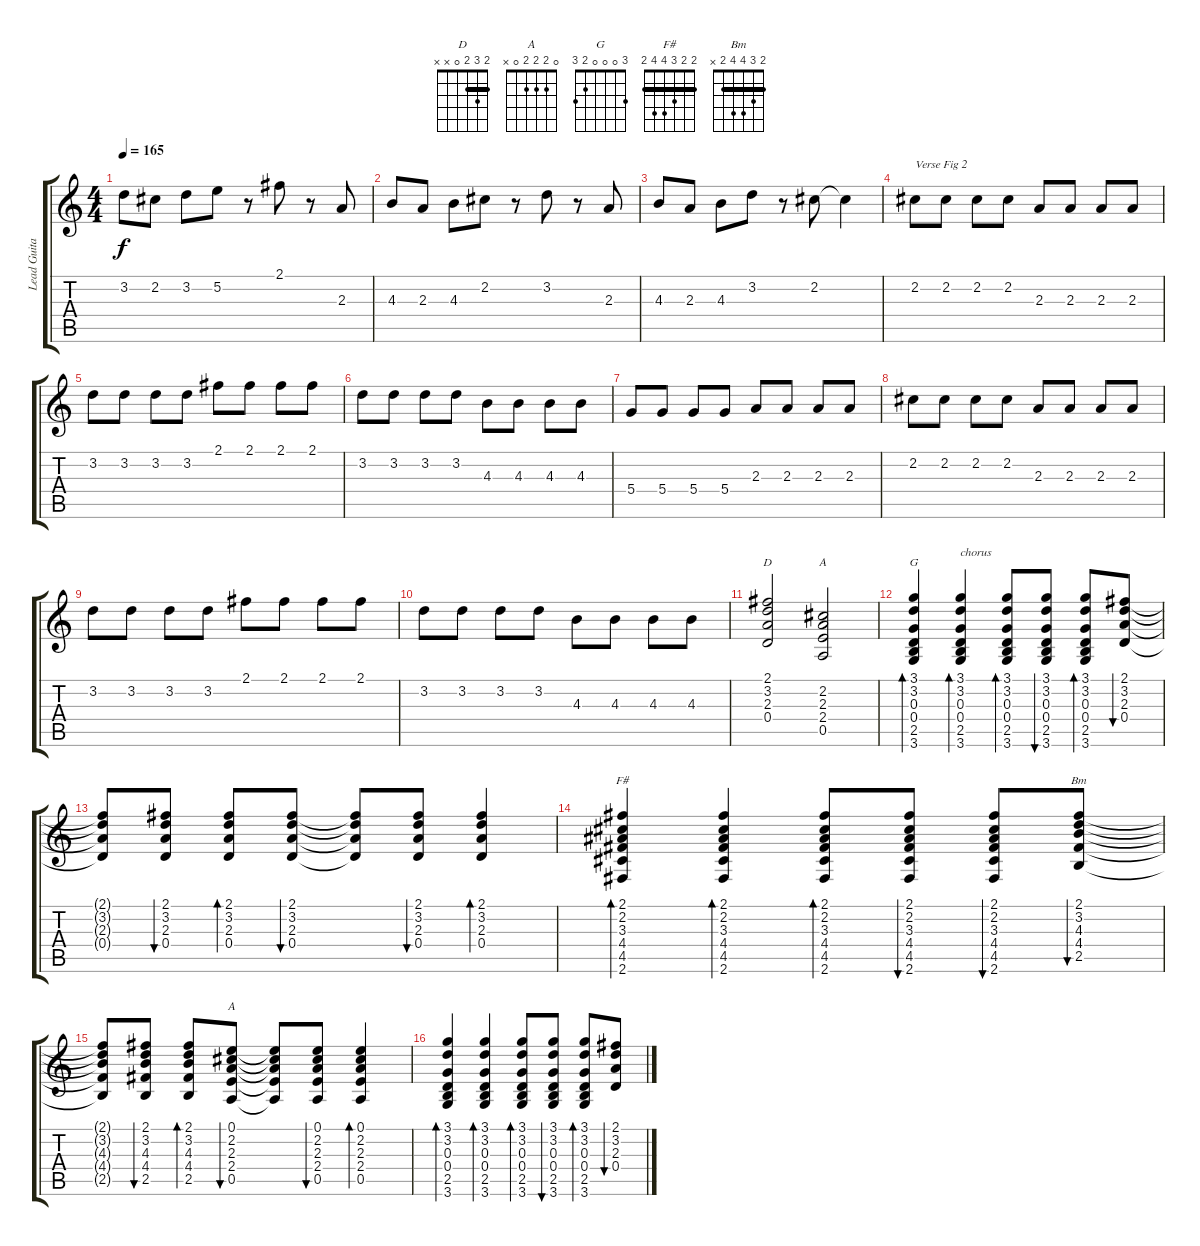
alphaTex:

\track ("Lead Guitar" "Lead Guita") {instrument distortionguitar}
\staff {score tabs}
\tuning (E4 B3 G3 D3 A2 E2) {hide}
\chord ("D" 2 3 2 0 x x) {barre 2}
\chord ("A" x 2 2 2 0 x) {barre 2}
\chord ("G" 3 0 0 0 2 3)
\chord ("F#" 2 2 3 4 4 2) {barre 2}
\chord ("Bm" 2 3 4 4 2 x) {barre 2}
\chord ("A" 0 2 2 2 0 x)
\ts (4 4)
\tempo 165
\clef g2
\ks c
3.2.8{dy f} 2.2.8 3.2.8 5.2.8 r.8 2.1.8 r.8 2.3.8 |
4.3.8 2.3.8 4.3.8 2.2.8 r.8 3.2.8 r.8 2.3.8 |
4.3.8 2.3.8 4.3.8 3.2.8 r.8 2.2.8 2.2{t}.4 |
2.2.8{txt "Verse Fig 2"} 2.2.8 2.2.8 2.2.8 2.3.8 2.3.8 2.3.8 2.3.8 |
3.2.8 3.2.8 3.2.8 3.2.8 2.1.8 2.1.8 2.1.8 2.1.8 |
3.2.8 3.2.8 3.2.8 3.2.8 4.3.8 4.3.8 4.3.8 4.3.8 |
5.4.8 5.4.8 5.4.8 5.4.8 2.3.8 2.3.8 2.3.8 2.3.8 |
2.2.8 2.2.8 2.2.8 2.2.8 2.3.8 2.3.8 2.3.8 2.3.8 |
3.2.8 3.2.8 3.2.8 3.2.8 2.1.8 2.1.8 2.1.8 2.1.8 |
3.2.8 3.2.8 3.2.8 3.2.8 4.3.8 4.3.8 4.3.8 4.3.8 |
(2.1 3.2 2.3 0.4).2{ch "D"} (2.2 2.3 2.4 0.5).2{ch "A"} |
(3.1 3.2 0.3 0.4 2.5 3.6).4{bd 60 ch "G"} (3.1 3.2 0.3 0.4 2.5 3.6).4{bd 60 txt "chorus"} (3.1 3.2 0.3 0.4 2.5 3.6).8{bd 60} (3.1 3.2 0.3 0.4 2.5 3.6).8{bu 60} (3.1 3.2 0.3 0.4 2.5 3.6).8{bd 60} (2.1 3.2 2.3 0.4).8{bu 60} |
(2.1{t} 3.2{t} 2.3{t} 0.4{t}).8 (2.1 3.2 2.3 0.4).8{bu 60} (2.1 3.2 2.3 0.4).8{bd 60} (2.1 3.2 2.3 0.4).8{bu 60} (2.1{t} 3.2{t} 2.3{t} 0.4{t}).8 (2.1 3.2 2.3 0.4).8{bu 60} (2.1 3.2 2.3 0.4).4{bd 60} |
(2.1 2.2 3.3 4.4 4.5 2.6).4{bd 60 ch "F#"} (2.1 2.2 3.3 4.4 4.5 2.6).4{bd 60} (2.1 2.2 3.3 4.4 4.5 2.6).8{bd 60} (2.1 2.2 3.3 4.4 4.5 2.6).8{bu 60} (2.1 2.2 3.3 4.4 4.5 2.6).8{bu 60} (2.1 3.2 4.3 4.4 2.5).8{bu 60 ch "Bm"} |
(2.1{t} 3.2{t} 4.3{t} 4.4{t} 2.5{t}).8 (2.1 3.2 4.3 4.4 2.5).8{bu 60} (2.1 3.2 4.3 4.4 2.5).8{bd 60} (0.1 2.2 2.3 2.4 0.5).8{bu 60 ch "A"} (0.1{t} 2.2{t} 2.3{t} 2.4{t} 0.5{t}).8 (0.1 2.2 2.3 2.4 0.5).8{bu 60} (0.1 2.2 2.3 2.4 0.5).4{bd 60} |
(3.1 3.2 0.3 0.4 2.5 3.6).4{bd 60} (3.1 3.2 0.3 0.4 2.5 3.6).4{bd 60} (3.1 3.2 0.3 0.4 2.5 3.6).8{bd 60} (3.1 3.2 0.3 0.4 2.5 3.6).8{bu 60} (3.1 3.2 0.3 0.4 2.5 3.6).8{bd 60} (2.1 3.2 2.3 0.4).8{bu 60}
